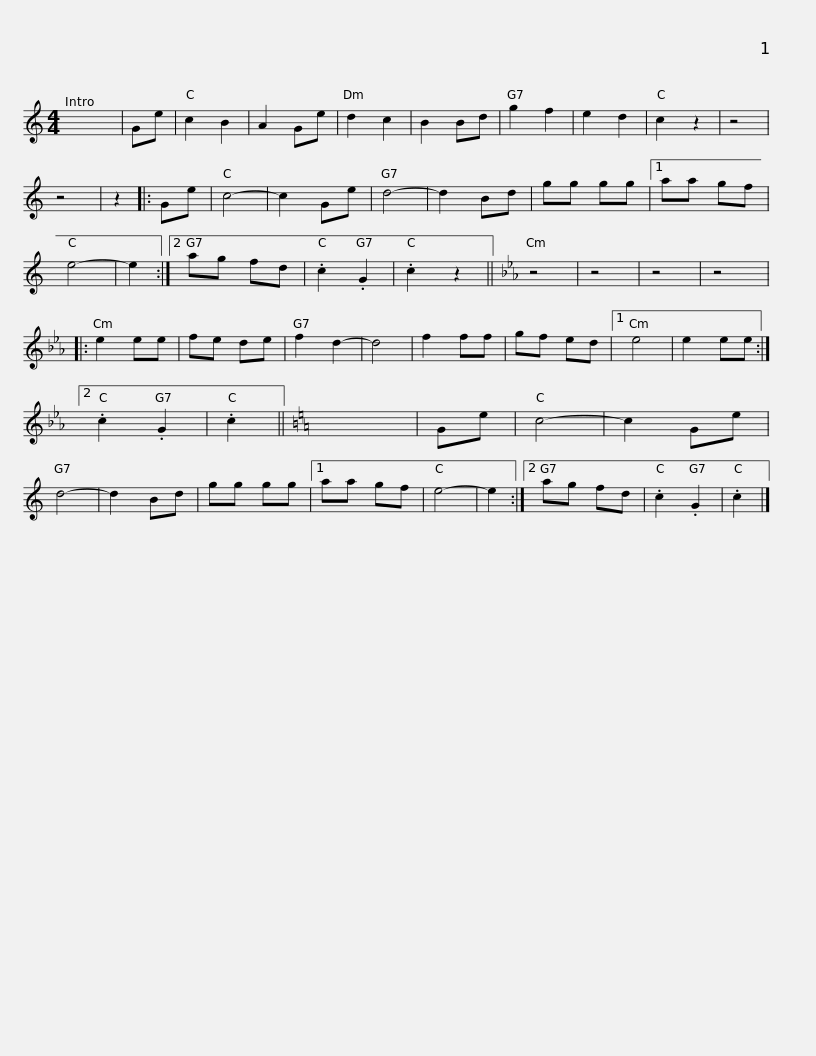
X:1
L:1/8
M:4/4
I:linebreak $
K:C
V:1 treble
V:1
 x8 | Ge | c2 B2 | A2 Ge | d2 c2 | %5
 B2 Bd | g2 f2 | e2 d2 | c2 z2 | z4 | %10
 z4 | z2 |: Ge | c4- | c2 Ge | %15
 d4- | d2 Bd |$ gg gg |1 aa gf | e4- | %20
 e2 :|2 ag fd | .c2 .G2 | .c2 z2 ||[K:Cmin] z4 | %25
 z4 | z4 | z4 |: e2 ee | fe de | %30
 f2 d2- |$ d4 | f2 ff | gf ed |1 e4 | %35
 e2 ee :|2 .c2 .G2 | .c2 ||[K:C] x8 | Ge | %40
 c4- | c2 Ge | d4- | d2 Bd | gg gg |1$ %45
 aa gf | e4- | e2 :|2 ag fd | .c2 .G2 | %50
 .c2 |] %51
